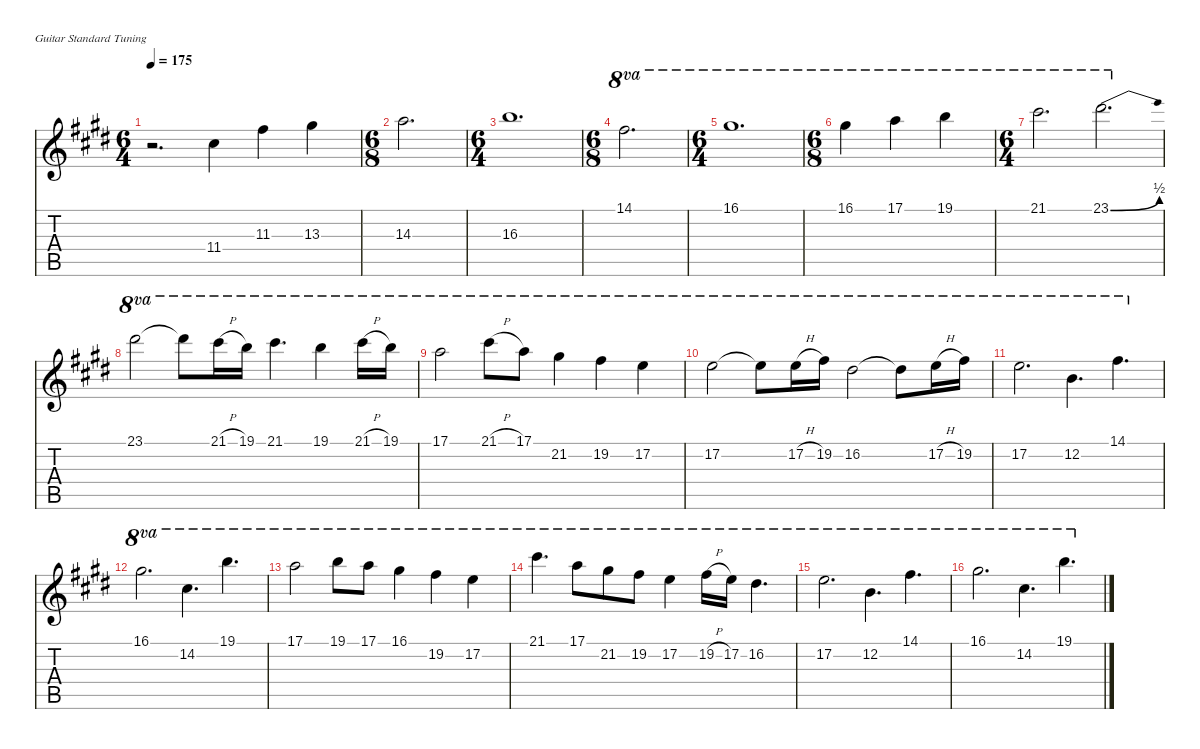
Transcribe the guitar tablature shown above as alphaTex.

\defaultSystemsLayout 4
\hideDynamics
\bracketExtendMode nobrackets
\singleTrackTrackNamePolicy hidden
\multiTrackTrackNamePolicy hidden
\firstSystemTrackNameMode fullname
\firstSystemTrackNameOrientation horizontal
\otherSystemsTrackNameOrientation horizontal
\track ("Guitar 1" "n.guit.") {instrument acousticguitarnylon}
\staff {score tabs}
\tuning (E4 B3 G3 D3 A2 E2)
\ts (6 4)
\tempo 175
\clef g2
\ks e
r.2{d dy f beam Down} 11.4{acc #}.4{beam Down} 11.3{acc #}.4{beam Down} 13.3{acc #}.4{beam Down} |
\ts (6 8)
\beaming (8 3 3 3 3)
14.3{acc forcenatural}.2{d beam Down} |
\ts (6 4)
\beaming (8 3 3 3 3)
16.3{acc forcenatural}.1{d beam Down} |
\ts (6 8)
\beaming (8 3 3 3 3)
14.1{acc #}.2{d ot 8va beam Down} |
\ts (6 4)
\beaming (8 3 3 3 3)
16.1{acc #}.1{d ot 8va beam Down} |
\ts (6 8)
\beaming (8 3 3 3 3)
16.1{acc #}.4{ot 8va beam Down} 17.1{acc forcenatural}.4{ot 8va beam Down} 19.1{acc forcenatural}.4{ot 8va beam Down} |
\ts (6 4)
\beaming (8 3 3 3 3)
21.1{acc #}.2{d ot 8va beam Down} 23.1{be (bend 0 0 15 2) acc #}.2{d ot 8va beam Down} |
23.1{acc #}.2{ot 8va beam Down} 23.1{t acc #}.8{ot 8va beam Down} 21.1{h acc #}.16{ot 8va beam Down} 19.1{acc forcenatural}.16{ot 8va beam Down} 21.1{acc #}.4{d ot 8va beam Down} 19.1{acc forcenatural}.4{ot 8va beam Down} 21.1{h acc #}.16{ot 8va beam Down} 19.1{acc forcenatural}.16{ot 8va beam Down} |
17.1{acc forcenatural}.2{ot 8va beam Down} 21.1{h acc #}.8{ot 8va beam Down} 17.1{acc forcenatural}.8{ot 8va beam Down} 21.2{acc #}.4{ot 8va beam Down} 19.2{acc #}.4{ot 8va beam Down} 17.2{acc forcenatural}.4{ot 8va beam Down} |
17.2{acc forcenatural}.2{ot 8va beam Down} 17.2{t acc forcenatural}.8{ot 8va beam Down} 17.2{h acc forcenatural}.16{ot 8va beam Down} 19.2{acc #}.16{ot 8va beam Down} 16.2{acc #}.2{ot 8va beam Down} 16.2{t acc #}.8{ot 8va beam Down} 17.2{h acc forcenatural}.16{ot 8va beam Down} 19.2{acc #}.16{ot 8va beam Down} |
17.2{acc forcenatural}.2{d ot 8va beam Down} 12.2{acc forcenatural}.4{d ot 8va beam Down} 14.1{acc #}.4{d ot 8va beam Down} |
16.1{acc #}.2{d ot 8va beam Down} 14.2{acc #}.4{d ot 8va beam Down} 19.1{acc forcenatural}.4{d ot 8va beam Down} |
17.1{acc forcenatural}.2{ot 8va beam Down} 19.1{acc forcenatural}.8{ot 8va beam Down} 17.1{acc forcenatural}.8{ot 8va beam Down} 16.1{acc #}.4{ot 8va beam Down} 19.2{acc #}.4{ot 8va beam Down} 17.2{acc forcenatural}.4{ot 8va beam Down} |
21.1{acc #}.4{d ot 8va beam Down} 17.1{acc forcenatural}.8{ot 8va beam Down} 21.2{acc #}.8{ot 8va beam Down} 19.2{acc #}.8{ot 8va beam Down} 17.2{acc forcenatural}.4{ot 8va beam Down} 19.2{h acc #}.16{ot 8va beam Down} 17.2{acc forcenatural}.16{ot 8va beam Down} 16.2{acc #}.4{d ot 8va beam Down} |
17.2{acc forcenatural}.2{d ot 8va beam Down} 12.2{acc forcenatural}.4{d ot 8va beam Down} 14.1{acc #}.4{d ot 8va beam Down} |
16.1{acc #}.2{d ot 8va beam Down} 14.2{acc #}.4{d ot 8va beam Down} 19.1{acc forcenatural}.4{d ot 8va beam Down}
